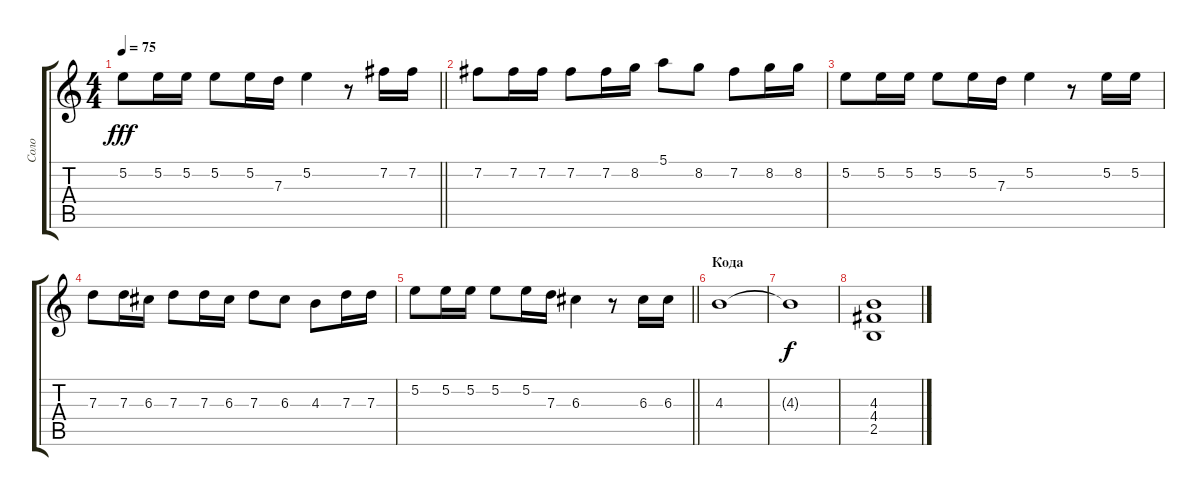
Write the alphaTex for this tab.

\track ("Соло" "Соло") {instrument acousticguitarsteel}
\staff {score tabs}
\tuning (E4 B3 G3 D3 A2 E2) {hide}
\ts (4 4)
\tempo 75
\clef g2
\barLineRight lightlight
\ks c
5.2.8{dy fff} 5.2.16 5.2.16 5.2.8 5.2.16 7.3.16 5.2.4 r.8 7.2.16 7.2.16 |
7.2.8 7.2.16 7.2.16 7.2.8 7.2.16 8.2.16 5.1.8 8.2.8 7.2.8 8.2.16 8.2.16 |
5.2.8 5.2.16 5.2.16 5.2.8 5.2.16 7.3.16 5.2.4 r.8 5.2.16 5.2.16 |
7.3.8 7.3.16 6.3.16 7.3.8 7.3.16 6.3.16 7.3.8 6.3.8 4.3.8 7.3.16 7.3.16 |
\barLineRight lightlight
5.2.8 5.2.16 5.2.16 5.2.8 5.2.16 7.3.16 6.3.4 r.8 6.3.16 6.3.16 |
\section ("" "Кода")
4.3.1 |
4.3{t}.1{dy f} |
(4.3 4.4 2.5).1
